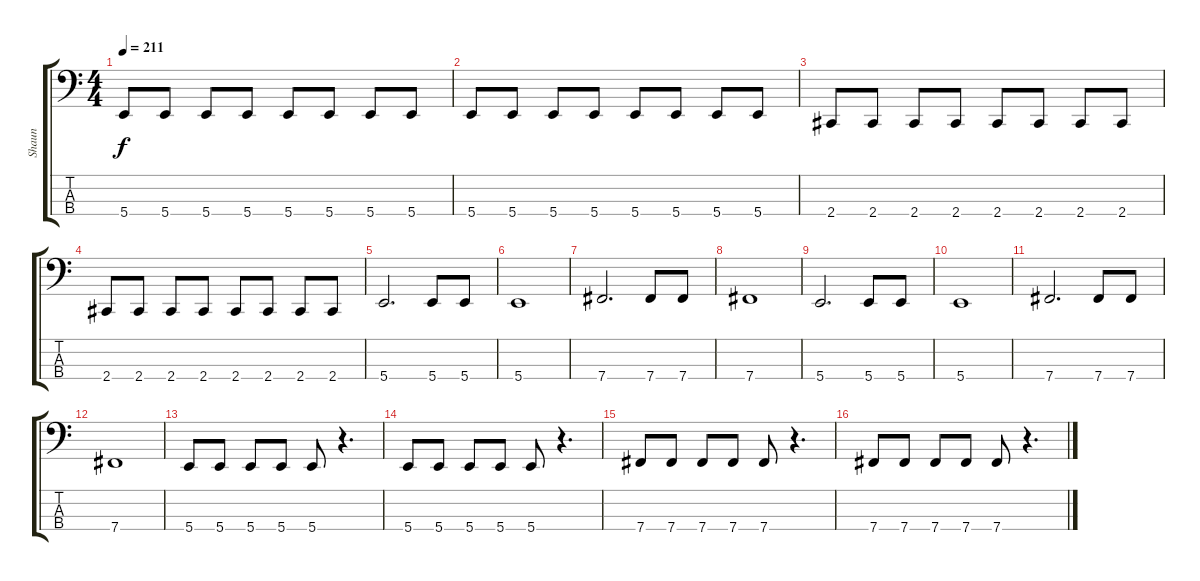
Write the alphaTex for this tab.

\track ("Shaun" "Shaun") {instrument electricbasspick}
\staff {score tabs}
\tuning (E2 B1 Gb1 B0) {hide}
\ts (4 4)
\tempo 211
\clef f4
\ks c
5.4.8{dy f} 5.4.8 5.4.8 5.4.8 5.4.8 5.4.8 5.4.8 5.4.8 |
5.4.8 5.4.8 5.4.8 5.4.8 5.4.8 5.4.8 5.4.8 5.4.8 |
2.4.8 2.4.8 2.4.8 2.4.8 2.4.8 2.4.8 2.4.8 2.4.8 |
2.4.8 2.4.8 2.4.8 2.4.8 2.4.8 2.4.8 2.4.8 2.4.8 |
5.4.2{d} 5.4.8 5.4.8 |
5.4.1 |
7.4.2{d} 7.4.8 7.4.8 |
7.4.1 |
5.4.2{d} 5.4.8 5.4.8 |
5.4.1 |
7.4.2{d} 7.4.8 7.4.8 |
7.4.1 |
5.4.8 5.4.8 5.4.8 5.4.8 5.4.8 r.4{d} |
5.4.8 5.4.8 5.4.8 5.4.8 5.4.8 r.4{d} |
7.4.8 7.4.8 7.4.8 7.4.8 7.4.8 r.4{d} |
7.4.8 7.4.8 7.4.8 7.4.8 7.4.8 r.4{d}
